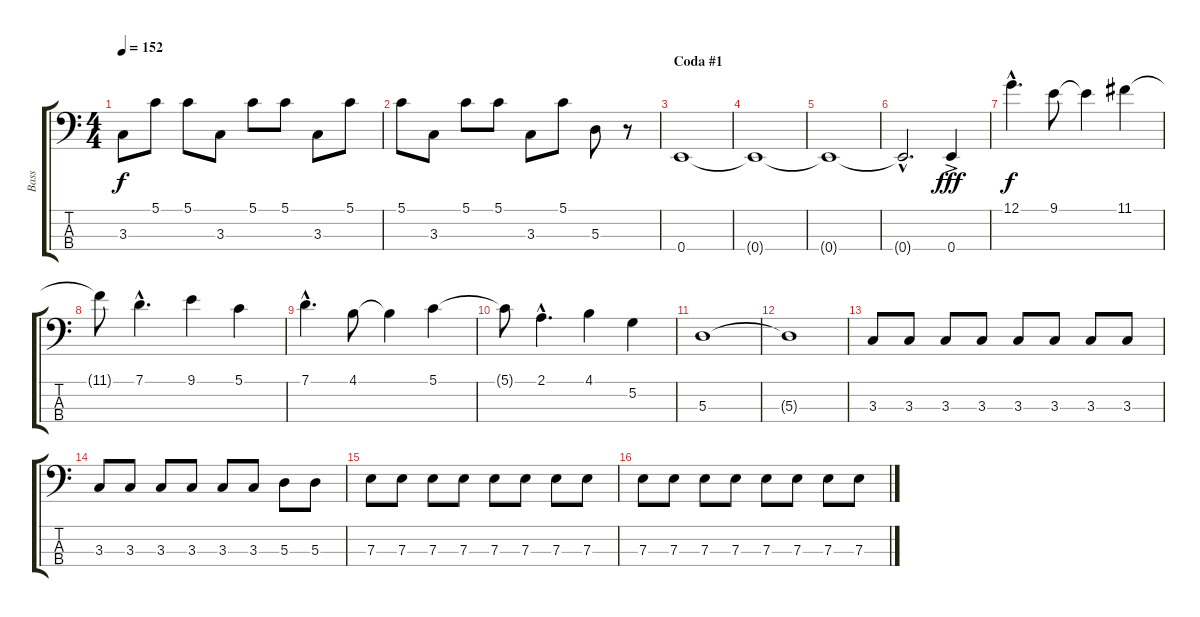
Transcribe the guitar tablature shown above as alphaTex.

\track ("Bass" "Bass") {instrument electricbassfinger}
\staff {score tabs}
\tuning (G2 D2 A1 E1) {hide}
\ts (4 4)
\tempo 152
\clef f4
\ks c
3.3.8{dy f} 5.1.8 5.1.8 3.3.8 5.1.8 5.1.8 3.3.8 5.1.8 |
5.1.8 3.3.8 5.1.8 5.1.8 3.3.8 5.1.8 5.3.8 r.8 |
\section ("" "Coda #1")
0.4.1 |
0.4{t}.1 |
0.4{t}.1 |
0.4{hac t}.2{d} 0.4{ac}.4{dy fff} |
12.1{hac}.4{d dy f} 9.1.8 9.1{t}.4 11.1.4 |
11.1{t}.8 7.1{hac}.4{d} 9.1.4 5.1.4 |
7.1{hac}.4{d} 4.1.8 4.1{t}.4 5.1.4 |
5.1{t}.8 2.1{hac}.4{d} 4.1.4 5.2.4 |
5.3.1 |
5.3{t}.1 |
3.3.8 3.3.8 3.3.8 3.3.8 3.3.8 3.3.8 3.3.8 3.3.8 |
3.3.8 3.3.8 3.3.8 3.3.8 3.3.8 3.3.8 5.3.8 5.3.8 |
7.3.8 7.3.8 7.3.8 7.3.8 7.3.8 7.3.8 7.3.8 7.3.8 |
7.3.8 7.3.8 7.3.8 7.3.8 7.3.8 7.3.8 7.3.8 7.3.8
